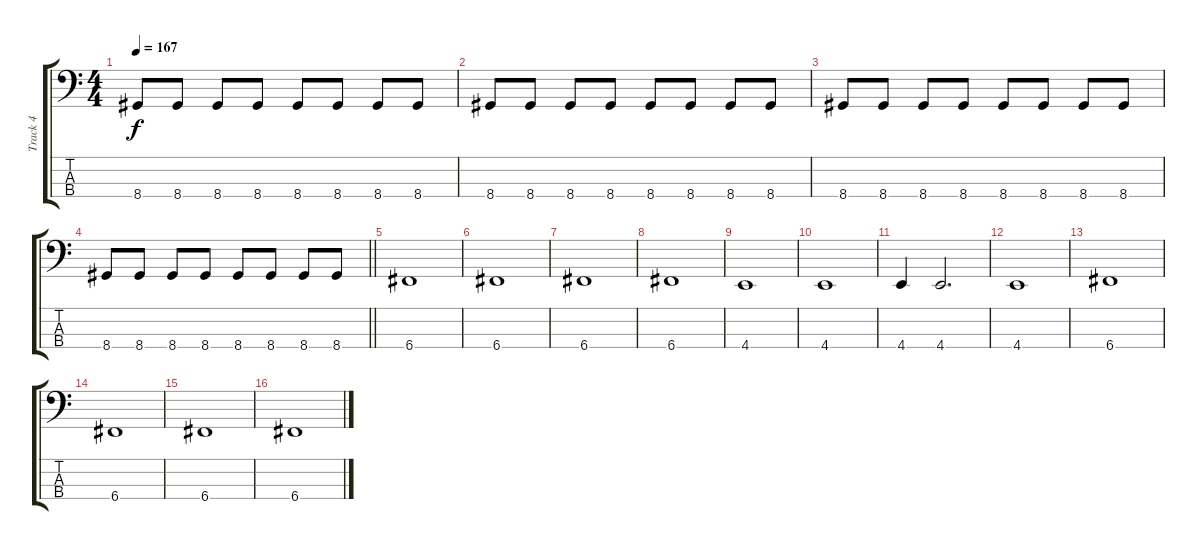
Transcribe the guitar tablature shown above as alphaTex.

\track ("Track 4" "Track 4") {instrument electricbasspick}
\staff {score tabs}
\tuning (F2 C2 G1 C1) {hide}
\ts (4 4)
\tempo 167
\clef f4
\ks c
8.4.8{dy f} 8.4.8 8.4.8 8.4.8 8.4.8 8.4.8 8.4.8 8.4.8 |
8.4.8 8.4.8 8.4.8 8.4.8 8.4.8 8.4.8 8.4.8 8.4.8 |
8.4.8 8.4.8 8.4.8 8.4.8 8.4.8 8.4.8 8.4.8 8.4.8 |
\barLineRight lightlight
8.4.8 8.4.8 8.4.8 8.4.8 8.4.8 8.4.8 8.4.8 8.4.8 |
6.4.1 |
6.4.1 |
6.4.1 |
6.4.1 |
4.4.1 |
4.4.1 |
4.4.4 4.4.2{d} |
4.4.1 |
6.4.1 |
6.4.1 |
6.4.1 |
6.4.1
